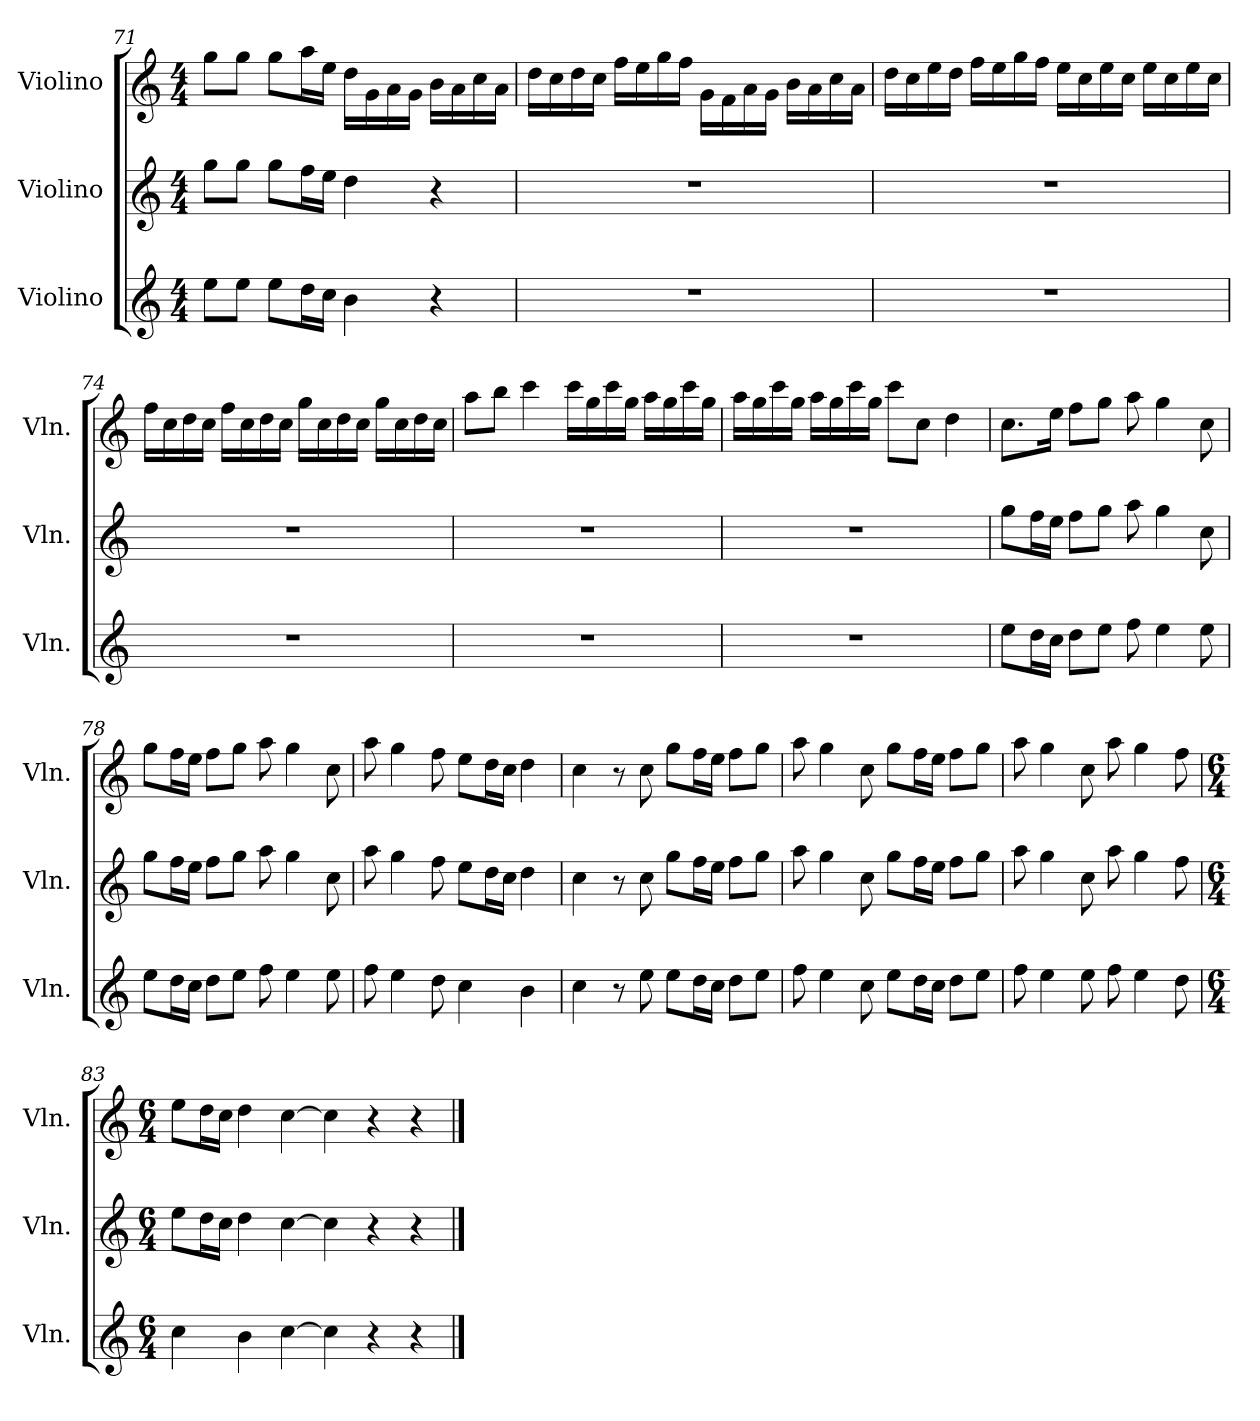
**kern	**kern	**kern
*part3	*part2	*part1
*staff3	*staff2	*staff1
*I"Violino	*I"Violino	*I"Violino
*I'Vln.	*I'Vln.	*I'Vln.
*clefG2	*clefG2	*clefG2
*k[]	*k[]	*k[]
*M4/4	*M4/4	*M4/4
=71	=71	=71
8ee\L	8gg\L	8gg\L
8ee\J	8gg\J	8gg\J
8ee\L	8gg\L	8gg\L
16dd\L	16ff\L	16aa\L
16cc\JJ	16ee\JJ	16ee\JJ
4b\	4dd\	16dd\LL
.	.	16g\
.	.	16a\
.	.	16g\JJ
4r	4r	16b\LL
.	.	16a\
.	.	16cc\
.	.	16a\JJ
!!LO:LB:g=z
=72	=72	=72
1r	1r	16dd\LL
.	.	16cc\
.	.	16dd\
.	.	16cc\JJ
.	.	16ff\LL
.	.	16ee\
.	.	16gg\
.	.	16ff\JJ
.	.	16g\LL
.	.	16f\
.	.	16a\
.	.	16g\JJ
.	.	16b\LL
.	.	16a\
.	.	16cc\
.	.	16a\JJ
=73	=73	=73
1r	1r	16dd\LL
.	.	16cc\
.	.	16ee\
.	.	16dd\JJ
.	.	16ff\LL
.	.	16ee\
.	.	16gg\
.	.	16ff\JJ
.	.	16ee\LL
.	.	16cc\
.	.	16ee\
.	.	16cc\JJ
.	.	16ee\LL
.	.	16cc\
.	.	16ee\
.	.	16cc\JJ
!!LO:LB:g=z
=74	=74	=74
1r	1r	16ff\LL
.	.	16cc\
.	.	16dd\
.	.	16cc\JJ
.	.	16ff\LL
.	.	16cc\
.	.	16dd\
.	.	16cc\JJ
.	.	16gg\LL
.	.	16cc\
.	.	16dd\
.	.	16cc\JJ
.	.	16gg\LL
.	.	16cc\
.	.	16dd\
.	.	16cc\JJ
=75	=75	=75
1r	1r	8aa\L
.	.	8bb\J
.	.	4ccc\
.	.	16ccc\LL
.	.	16gg\
.	.	16ccc\
.	.	16gg\JJ
.	.	16aa\LL
.	.	16gg\
.	.	16ccc\
.	.	16gg\JJ
=76	=76	=76
1r	1r	16aa\LL
.	.	16gg\
.	.	16ccc\
.	.	16gg\JJ
.	.	16aa\LL
.	.	16gg\
.	.	16ccc\
.	.	16gg\JJ
.	.	8ccc\L
.	.	8cc\J
.	.	4dd\
!!LO:LB:g=z
=77	=77	=77
8ee\L	8gg\L	8.cc\L
16dd\L	16ff\L	.
16cc\JJ	16ee\JJ	16ee\Jk
8dd\L	8ff\L	8ff\L
8ee\J	8gg\J	8gg\J
8ff\	8aa\	8aa\
4ee\	4gg\	4gg\
8ee\	8cc\	8cc\
=78	=78	=78
8ee\L	8gg\L	8gg\L
16dd\L	16ff\L	16ff\L
16cc\JJ	16ee\JJ	16ee\JJ
8dd\L	8ff\L	8ff\L
8ee\J	8gg\J	8gg\J
8ff\	8aa\	8aa\
4ee\	4gg\	4gg\
8ee\	8cc\	8cc\
=79	=79	=79
8ff\	8aa\	8aa\
4ee\	4gg\	4gg\
8dd\	8ff\	8ff\
4cc\	8ee\L	8ee\L
.	16dd\L	16dd\L
.	16cc\JJ	16cc\JJ
4b\	4dd\	4dd\
=80	=80	=80
4cc\	4cc\	4cc\
8r	8r	8r
8ee\	8cc\	8cc\
8ee\L	8gg\L	8gg\L
16dd\L	16ff\L	16ff\L
16cc\JJ	16ee\JJ	16ee\JJ
8dd\L	8ff\L	8ff\L
8ee\J	8gg\J	8gg\J
!!LO:LB:g=z
=81	=81	=81
8ff\	8aa\	8aa\
4ee\	4gg\	4gg\
8cc\	8cc\	8cc\
8ee\L	8gg\L	8gg\L
16dd\L	16ff\L	16ff\L
16cc\JJ	16ee\JJ	16ee\JJ
8dd\L	8ff\L	8ff\L
8ee\J	8gg\J	8gg\J
=82	=82	=82
8ff\	8aa\	8aa\
4ee\	4gg\	4gg\
8ee\	8cc\	8cc\
8ff\	8aa\	8aa\
4ee\	4gg\	4gg\
8dd\	8ff\	8ff\
=83	=83	=83
*M6/4	*M6/4	*M6/4
4cc\	8ee\L	8ee\L
.	16dd\L	16dd\L
.	16cc\JJ	16cc\JJ
4b\	4dd\	4dd\
[4cc\	[4cc\	[4cc\
4cc\]	4cc\]	4cc\]
4r	4r	4r
4r	4r	4r
==	==	==
*-	*-	*-
